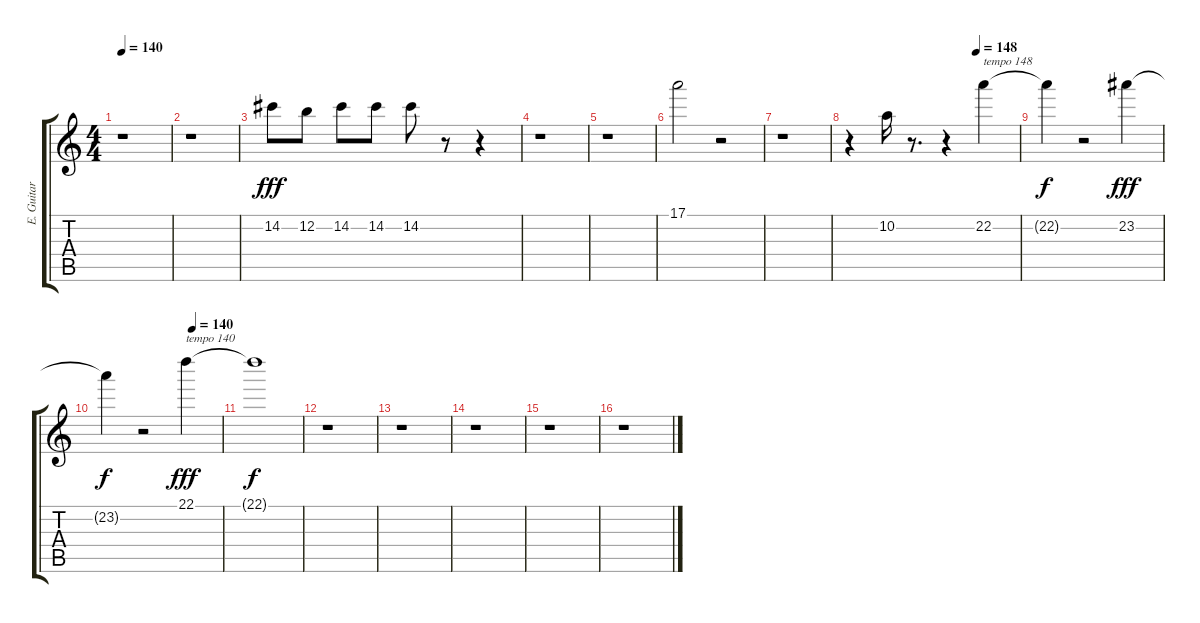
\track ("E. Guitar 5" "E. Guitar ") {instrument distortionguitar}
\staff {score tabs}
\tuning (E4 B3 G3 D3 A2 D2) {hide}
\ts (4 4)
\tempo 140
\clef g2
\ks c
r.1{dy fff} |
r.1 |
14.2.8 12.2.8 14.2.8 14.2.8 14.2.8 r.8 r.4 |
r.1 |
r.1 |
17.1.2 r.2 |
r.1 |
\tempo (148 0.75)
r.4 10.2.16 r.8{d} r.4 22.2.4{txt "tempo 148"} |
22.2{t}.4{dy f} r.2 23.2.4{dy fff} |
\tempo (140 0.75)
23.2{t}.4{dy f} r.2 22.1.4{txt "tempo 140" dy fff} |
22.1{t}.1{dy f} |
r.1 |
r.1 |
r.1 |
r.1 |
r.1
